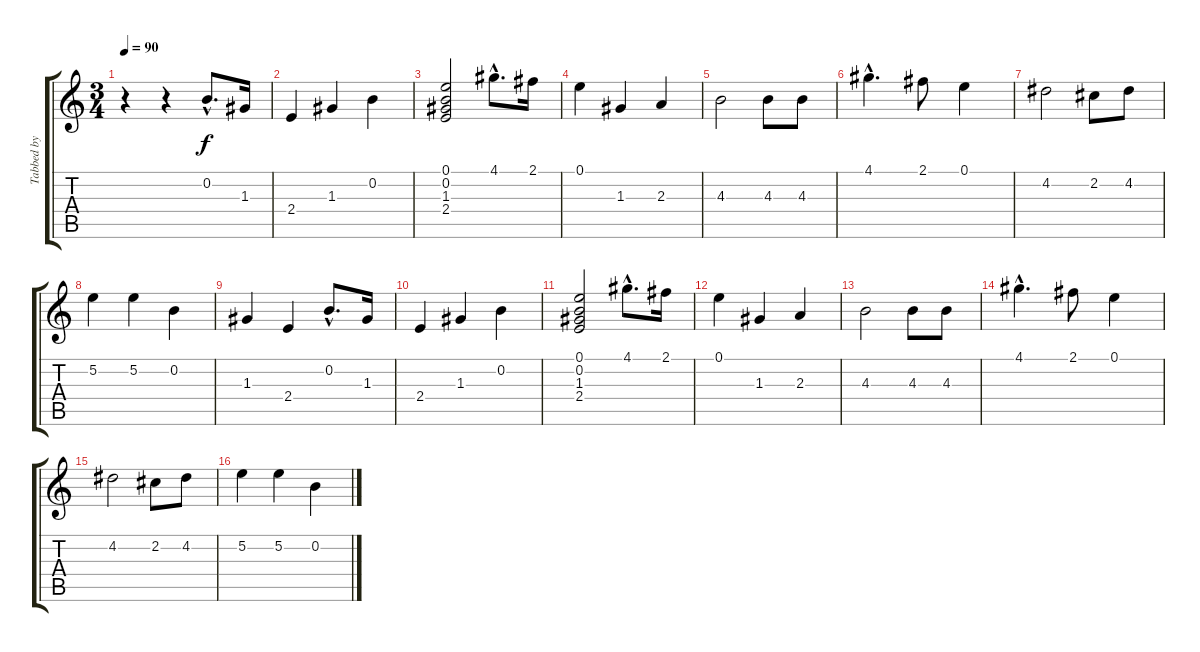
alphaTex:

\track ("Tabbed by Eric Rosebrock" "Tabbed by ") {instrument acousticguitarsteel}
\staff {score tabs}
\tuning (E4 B3 G3 D3 A2 E2) {hide}
\ts (3 4)
\tempo 90
\clef g2
\ks c
r.4{dy f instrument acousticguitarsteel} r.4 0.2{hac}.8{d} 1.3.16 |
2.4.4 1.3.4 0.2.4 |
(0.1 0.2 1.3 2.4).2 4.1{hac}.8{d} 2.1.16 |
0.1.4 1.3.4 2.3.4 |
4.3.2 4.3.8 4.3.8 |
4.1{hac}.4{d} 2.1.8 0.1.4 |
4.2.2 2.2.8 4.2.8 |
5.2.4 5.2.4 0.2.4 |
1.3.4 2.4.4 0.2{hac}.8{d} 1.3.16 |
2.4.4 1.3.4 0.2.4 |
(0.1 0.2 1.3 2.4).2 4.1{hac}.8{d} 2.1.16 |
0.1.4 1.3.4 2.3.4 |
4.3.2 4.3.8 4.3.8 |
4.1{hac}.4{d} 2.1.8 0.1.4 |
4.2.2 2.2.8 4.2.8 |
5.2.4 5.2.4 0.2.4
